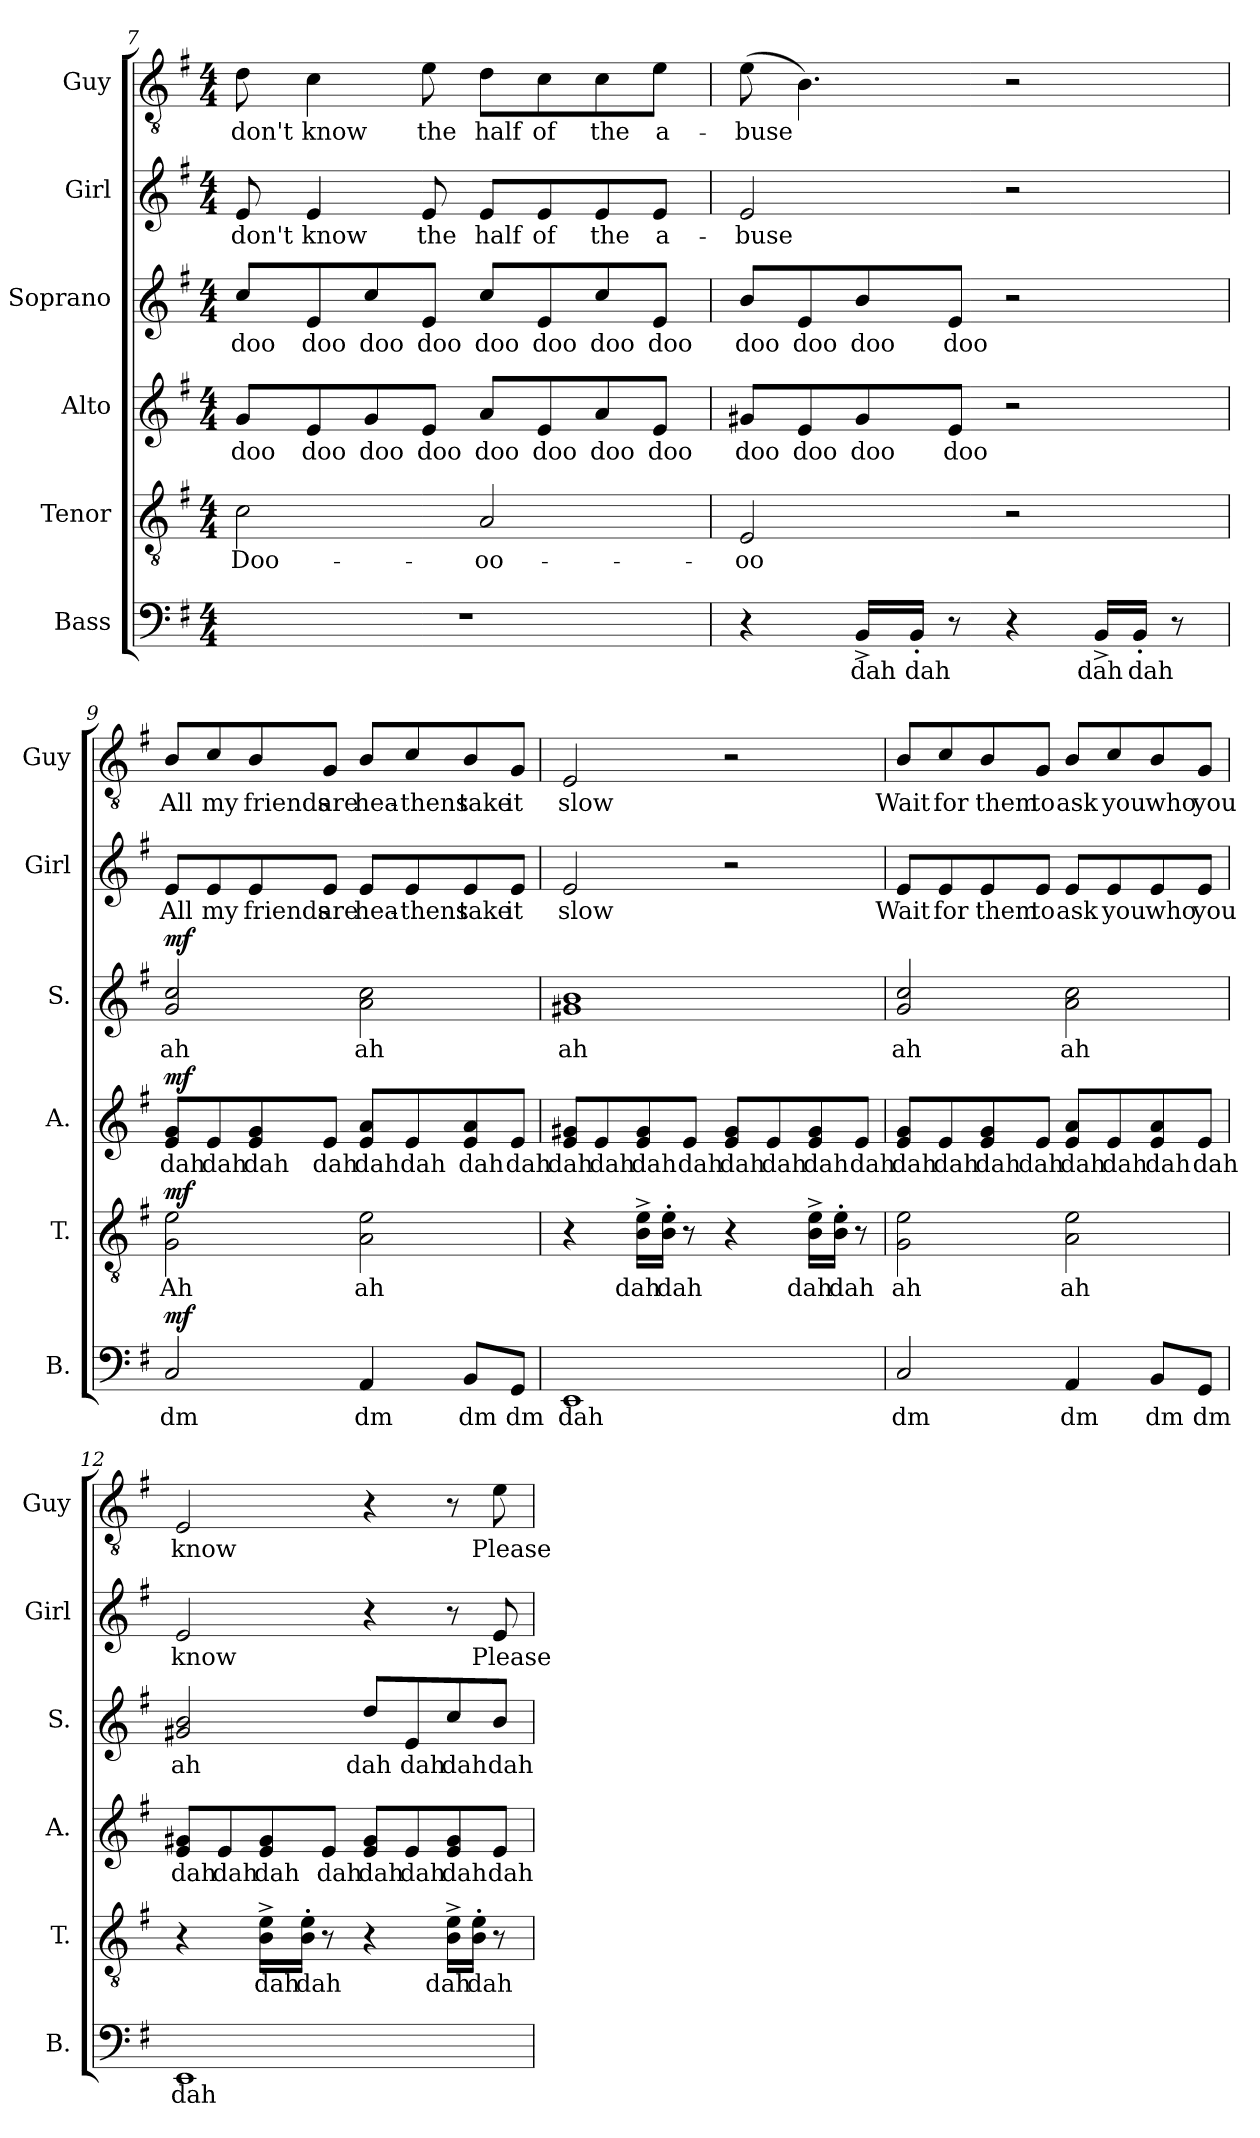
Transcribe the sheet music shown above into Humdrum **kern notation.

**kern	**text	**dynam	**kern	**text	**dynam	**kern	**text	**dynam	**kern	**text	**dynam	**kern	**text	**kern	**text
*part6	*part6	*part6	*part5	*part5	*part5	*part4	*part4	*part4	*part3	*part3	*part3	*part2	*part2	*part1	*part1
*staff6	*staff6	*staff6	*staff5	*staff5	*staff5	*staff4	*staff4	*staff4	*staff3	*staff3	*staff3	*staff2	*staff2	*staff1	*staff1
*I"Bass	*	*	*I"Tenor	*	*	*I"Alto	*	*	*I"Soprano	*	*	*I"Girl	*	*I"Guy	*
*I'B.	*	*	*I'T.	*	*	*I'A.	*	*	*I'S.	*	*	*I'Girl	*	*I'Guy	*
*clefF4	*	*	*clefGv2	*	*	*clefG2	*	*	*clefG2	*	*	*clefG2	*	*clefGv2	*
*k[f#]	*	*	*k[f#]	*	*	*k[f#]	*	*	*k[f#]	*	*	*k[f#]	*	*k[f#]	*
*M4/4	*	*	*M4/4	*	*	*M4/4	*	*	*M4/4	*	*	*M4/4	*	*M4/4	*
=7	=7	=7	=7	=7	=7	=7	=7	=7	=7	=7	=7	=7	=7	=7	=7
!	!	!	!	!LO:LY:b	!	!	!LO:LY:b	!	!	!LO:LY:b	!	!	!LO:LY:b	!	!LO:LY:b
1r	.	.	2c\	Doo-	.	8g/L	doo	.	8cc/L	doo	.	8e/	don't	8d\	don't
!	!	!	!	!	!	!	!LO:LY:b	!	!	!LO:LY:b	!	!	!LO:LY:b	!	!LO:LY:b
.	.	.	.	.	.	8e/	doo	.	8e/	doo	.	4e/	know	4c\	know
!	!	!	!	!	!	!	!LO:LY:b	!	!	!LO:LY:b	!	!	!	!	!
.	.	.	.	.	.	8g/	doo	.	8cc/	doo	.	.	.	.	.
!	!	!	!	!	!	!	!LO:LY:b	!	!	!LO:LY:b	!	!	!LO:LY:b	!	!LO:LY:b
.	.	.	.	.	.	8e/J	doo	.	8e/J	doo	.	8e/	the	8e\	the
!	!	!	!	!LO:LY:b	!	!	!LO:LY:b	!	!	!LO:LY:b	!	!	!LO:LY:b	!	!LO:LY:b
.	.	.	2A/	-oo-	.	8a/L	doo	.	8cc/L	doo	.	8e/L	half	8d\L	half
!	!	!	!	!	!	!	!LO:LY:b	!	!	!LO:LY:b	!	!	!LO:LY:b	!	!LO:LY:b
.	.	.	.	.	.	8e/	doo	.	8e/	doo	.	8e/	of	8c\	of
!	!	!	!	!	!	!	!LO:LY:b	!	!	!LO:LY:b	!	!	!LO:LY:b	!	!LO:LY:b
.	.	.	.	.	.	8a/	doo	.	8cc/	doo	.	8e/	the	8c\	the
!	!	!	!	!	!	!	!LO:LY:b	!	!	!LO:LY:b	!	!	!LO:LY:b	!	!LO:LY:b
.	.	.	.	.	.	8e/J	doo	.	8e/J	doo	.	8e/J	a-	8e\J	a-
=8	=8	=8	=8	=8	=8	=8	=8	=8	=8	=8	=8	=8	=8	=8	=8
!	!	!	!	!LO:LY:b	!	!	!LO:LY:b	!	!	!LO:LY:b	!	!	!LO:LY:b	!	!LO:LY:b
4r	.	.	2E/	-oo	.	8g#X/L	doo	.	8b/L	doo	.	2e/	-buse	(>8e\	-buse
!	!	!	!	!	!	!	!LO:LY:b	!	!	!LO:LY:b	!	!	!	!	!
.	.	.	.	.	.	8e/	doo	.	8e/	doo	.	.	.	4.B\)	.
!	!LO:LY:b	!	!	!	!	!	!LO:LY:b	!	!	!LO:LY:b	!	!	!	!	!
16BB^/LL	dah	.	.	.	.	8g#/	doo	.	8b/	doo	.	.	.	.	.
!	!LO:LY:b	!	!	!	!	!	!	!	!	!	!	!	!	!	!
16BB'/JJ	dah	.	.	.	.	.	.	.	.	.	.	.	.	.	.
!	!	!	!	!	!	!	!LO:LY:b	!	!	!LO:LY:b	!	!	!	!	!
8r	.	.	.	.	.	8e/J	doo	.	8e/J	doo	.	.	.	.	.
4r	.	.	2r	.	.	2r	.	.	2r	.	.	2r	.	2r	.
!	!LO:LY:b	!	!	!	!	!	!	!	!	!	!	!	!	!	!
16BB^/LL	dah	.	.	.	.	.	.	.	.	.	.	.	.	.	.
!	!LO:LY:b	!	!	!	!	!	!	!	!	!	!	!	!	!	!
16BB'/JJ	dah	.	.	.	.	.	.	.	.	.	.	.	.	.	.
8r	.	.	.	.	.	.	.	.	.	.	.	.	.	.	.
!!LO:LB:g=z
=9	=9	=9	=9	=9	=9	=9	=9	=9	=9	=9	=9	=9	=9	=9	=9
!	!LO:LY:b	!LO:DY:b	!	!LO:LY:b	!LO:DY:b	!	!LO:LY:b	!LO:DY:b	!	!LO:LY:b	!LO:DY:b	!	!LO:LY:b	!	!LO:LY:b
2C/	dm	mf	2G\ 2e\	Ah	mf	8e/ 8g/L	dah	mf	2g/ 2cc/	ah	mf	8e/L	All	8B/L	All
!	!	!	!	!	!	!	!LO:LY:b	!	!	!	!	!	!LO:LY:b	!	!LO:LY:b
.	.	.	.	.	.	8e/	dah	.	.	.	.	8e/	my	8c/	my
!	!	!	!	!	!	!	!LO:LY:b	!	!	!	!	!	!LO:LY:b	!	!LO:LY:b
.	.	.	.	.	.	8e/ 8g/	dah	.	.	.	.	8e/	friends	8B/	friends
!	!	!	!	!	!	!	!LO:LY:b	!	!	!	!	!	!LO:LY:b	!	!LO:LY:b
.	.	.	.	.	.	8e/J	dah	.	.	.	.	8e/J	are	8G/J	are
!	!LO:LY:b	!	!	!LO:LY:b	!	!	!LO:LY:b	!	!	!LO:LY:b	!	!	!LO:LY:b	!	!LO:LY:b
4AA/	dm	.	2A\ 2e\	ah	.	8e/ 8a/L	dah	.	2a\ 2cc\	ah	.	8e/L	hea-	8B/L	hea-
!	!	!	!	!	!	!	!LO:LY:b	!	!	!	!	!	!LO:LY:b	!	!LO:LY:b
.	.	.	.	.	.	8e/	dah	.	.	.	.	8e/	-thens	8c/	-thens
!	!LO:LY:b	!	!	!	!	!	!LO:LY:b	!	!	!	!	!	!LO:LY:b	!	!LO:LY:b
8BB/L	dm	.	.	.	.	8e/ 8a/	dah	.	.	.	.	8e/	take	8B/	take
!	!LO:LY:b	!	!	!	!	!	!LO:LY:b	!	!	!	!	!	!LO:LY:b	!	!LO:LY:b
8GG/J	dm	.	.	.	.	8e/J	dah	.	.	.	.	8e/J	it	8G/J	it
=10	=10	=10	=10	=10	=10	=10	=10	=10	=10	=10	=10	=10	=10	=10	=10
!	!LO:LY:b	!	!	!	!	!	!LO:LY:b	!	!	!LO:LY:b	!	!	!LO:LY:b	!	!LO:LY:b
1EE	dah	.	4r	.	.	8e/ 8g#X/L	dah	.	1g#X 1b	ah	.	2e/	slow	2E/	slow
!	!	!	!	!	!	!	!LO:LY:b	!	!	!	!	!	!	!	!
.	.	.	.	.	.	8e/	dah	.	.	.	.	.	.	.	.
!	!	!	!	!LO:LY:b	!	!	!LO:LY:b	!	!	!	!	!	!	!	!
.	.	.	16B\^ 16e\^LL	dah	.	8e/ 8g#/	dah	.	.	.	.	.	.	.	.
!	!	!	!	!LO:LY:b	!	!	!	!	!	!	!	!	!	!	!
.	.	.	16B\' 16e\'JJ	dah	.	.	.	.	.	.	.	.	.	.	.
!	!	!	!	!	!	!	!LO:LY:b	!	!	!	!	!	!	!	!
.	.	.	8r	.	.	8e/J	dah	.	.	.	.	.	.	.	.
!	!	!	!	!	!	!	!LO:LY:b	!	!	!	!	!	!	!	!
.	.	.	4r	.	.	8e/ 8g#/L	dah	.	.	.	.	2r	.	2r	.
!	!	!	!	!	!	!	!LO:LY:b	!	!	!	!	!	!	!	!
.	.	.	.	.	.	8e/	dah	.	.	.	.	.	.	.	.
!	!	!	!	!LO:LY:b	!	!	!LO:LY:b	!	!	!	!	!	!	!	!
.	.	.	16B\^ 16e\^LL	dah	.	8e/ 8g#/	dah	.	.	.	.	.	.	.	.
!	!	!	!	!LO:LY:b	!	!	!	!	!	!	!	!	!	!	!
.	.	.	16B\' 16e\'JJ	dah	.	.	.	.	.	.	.	.	.	.	.
!	!	!	!	!	!	!	!LO:LY:b	!	!	!	!	!	!	!	!
.	.	.	8r	.	.	8e/J	dah	.	.	.	.	.	.	.	.
=11	=11	=11	=11	=11	=11	=11	=11	=11	=11	=11	=11	=11	=11	=11	=11
!	!LO:LY:b	!	!	!LO:LY:b	!	!	!LO:LY:b	!	!	!LO:LY:b	!	!	!LO:LY:b	!	!LO:LY:b
2C/	dm	.	2G\ 2e\	ah	.	8e/ 8g/L	dah	.	2g/ 2cc/	ah	.	8e/L	Wait	8B/L	Wait
!	!	!	!	!	!	!	!LO:LY:b	!	!	!	!	!	!LO:LY:b	!	!LO:LY:b
.	.	.	.	.	.	8e/	dah	.	.	.	.	8e/	for	8c/	for
!	!	!	!	!	!	!	!LO:LY:b	!	!	!	!	!	!LO:LY:b	!	!LO:LY:b
.	.	.	.	.	.	8e/ 8g/	dah	.	.	.	.	8e/	them	8B/	them
!	!	!	!	!	!	!	!LO:LY:b	!	!	!	!	!	!LO:LY:b	!	!LO:LY:b
.	.	.	.	.	.	8e/J	dah	.	.	.	.	8e/J	to	8G/J	to
!	!LO:LY:b	!	!	!LO:LY:b	!	!	!LO:LY:b	!	!	!LO:LY:b	!	!	!LO:LY:b	!	!LO:LY:b
4AA/	dm	.	2A\ 2e\	ah	.	8e/ 8a/L	dah	.	2a\ 2cc\	ah	.	8e/L	ask	8B/L	ask
!	!	!	!	!	!	!	!LO:LY:b	!	!	!	!	!	!LO:LY:b	!	!LO:LY:b
.	.	.	.	.	.	8e/	dah	.	.	.	.	8e/	you	8c/	you
!	!LO:LY:b	!	!	!	!	!	!LO:LY:b	!	!	!	!	!	!LO:LY:b	!	!LO:LY:b
8BB/L	dm	.	.	.	.	8e/ 8a/	dah	.	.	.	.	8e/	who	8B/	who
!	!LO:LY:b	!	!	!	!	!	!LO:LY:b	!	!	!	!	!	!LO:LY:b	!	!LO:LY:b
8GG/J	dm	.	.	.	.	8e/J	dah	.	.	.	.	8e/J	you	8G/J	you
=12	=12	=12	=12	=12	=12	=12	=12	=12	=12	=12	=12	=12	=12	=12	=12
!	!LO:LY:b	!	!	!	!	!	!LO:LY:b	!	!	!LO:LY:b	!	!	!LO:LY:b	!	!LO:LY:b
1EE	dah	.	4r	.	.	8e/ 8g#X/L	dah	.	2g#X/ 2b/	ah	.	2e/	know	2E/	know
!	!	!	!	!	!	!	!LO:LY:b	!	!	!	!	!	!	!	!
.	.	.	.	.	.	8e/	dah	.	.	.	.	.	.	.	.
!	!	!	!	!LO:LY:b	!	!	!LO:LY:b	!	!	!	!	!	!	!	!
.	.	.	16B\^ 16e\^LL	dah	.	8e/ 8g#/	dah	.	.	.	.	.	.	.	.
!	!	!	!	!LO:LY:b	!	!	!	!	!	!	!	!	!	!	!
.	.	.	16B\' 16e\'JJ	dah	.	.	.	.	.	.	.	.	.	.	.
!	!	!	!	!	!	!	!LO:LY:b	!	!	!	!	!	!	!	!
.	.	.	8r	.	.	8e/J	dah	.	.	.	.	.	.	.	.
!	!	!	!	!	!	!	!LO:LY:b	!	!	!LO:LY:b	!	!	!	!	!
.	.	.	4r	.	.	8e/ 8g#/L	dah	.	8dd/L	dah	.	4r	.	4r	.
!	!	!	!	!	!	!	!LO:LY:b	!	!	!LO:LY:b	!	!	!	!	!
.	.	.	.	.	.	8e/	dah	.	8e/	dah	.	.	.	.	.
!	!	!	!	!LO:LY:b	!	!	!LO:LY:b	!	!	!LO:LY:b	!	!	!	!	!
.	.	.	16B\^ 16e\^LL	dah	.	8e/ 8g#/	dah	.	8cc/	dah	.	8r	.	8r	.
!	!	!	!	!LO:LY:b	!	!	!	!	!	!	!	!	!	!	!
.	.	.	16B\' 16e\'JJ	dah	.	.	.	.	.	.	.	.	.	.	.
!	!	!	!	!	!	!	!LO:LY:b	!	!	!LO:LY:b	!	!	!LO:LY:b	!	!LO:LY:b
.	.	.	8r	.	.	8e/J	dah	.	8b/J	dah	.	8e/	Please	8e\	Please
=	=	=	=	=	=	=	=	=	=	=	=	=	=	=	=
*-	*-	*-	*-	*-	*-	*-	*-	*-	*-	*-	*-	*-	*-	*-	*-
